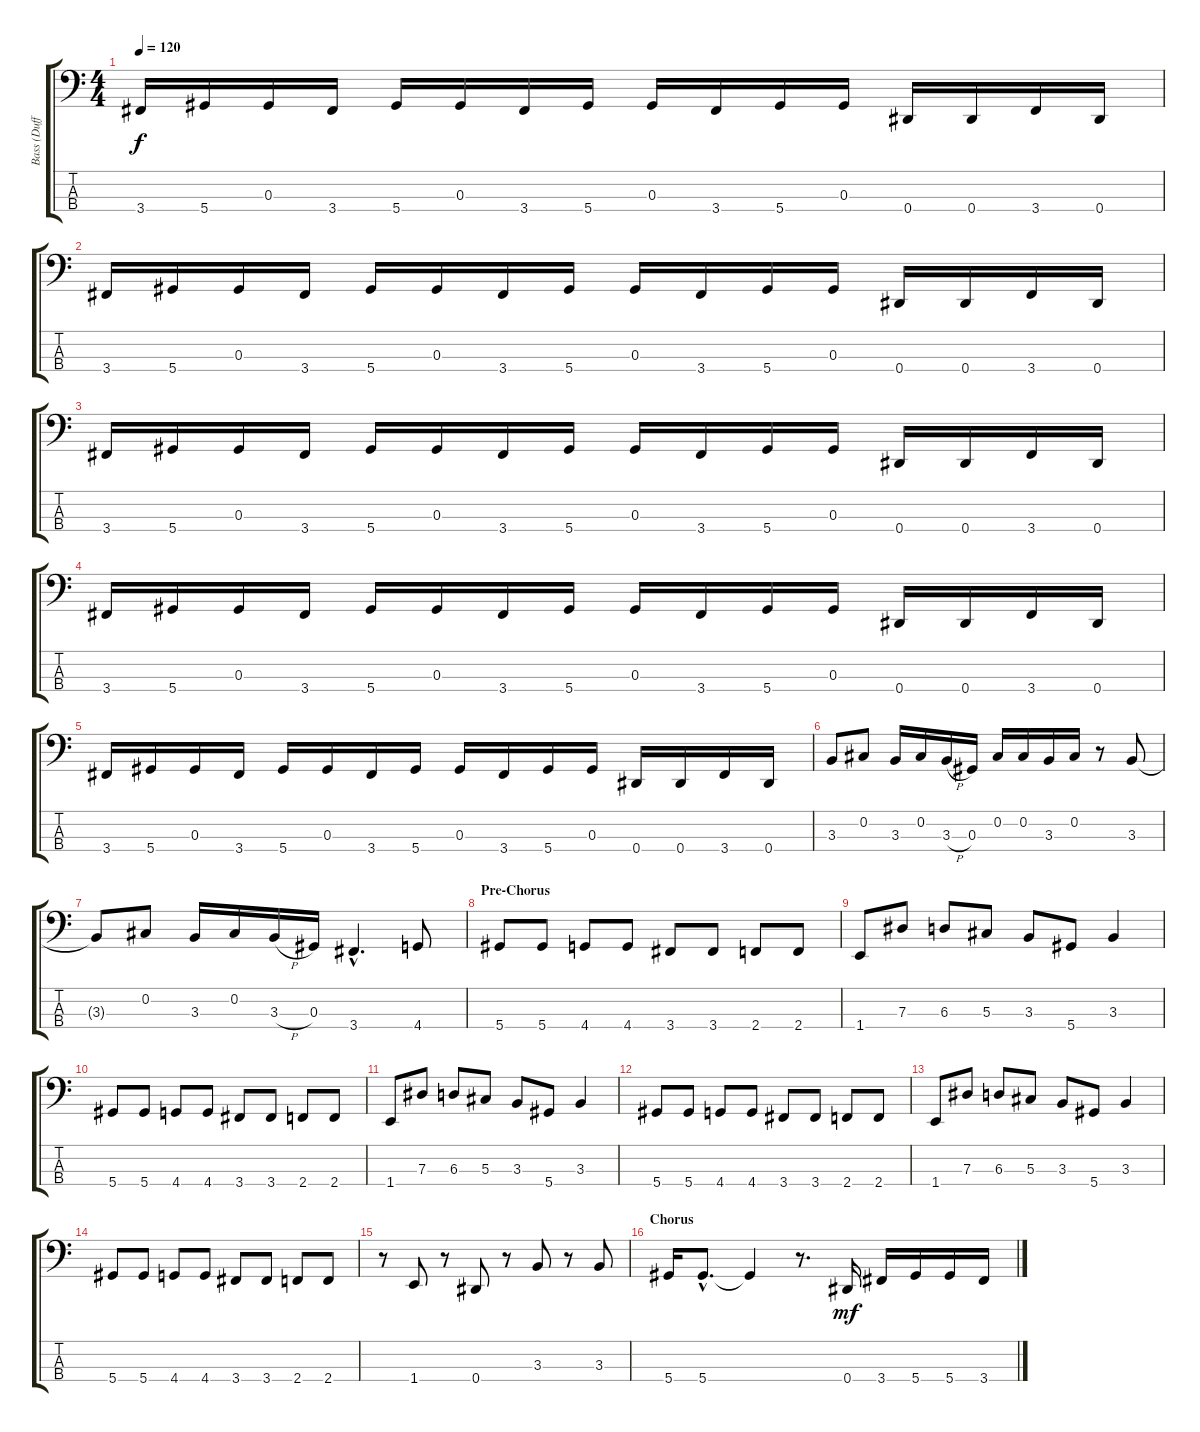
\track ("Bass (Duff)" "Bass (Duff") {instrument electricbasspick}
\staff {score tabs}
\tuning (Gb2 Db2 Ab1 Eb1) {hide}
\ts (4 4)
\tempo 120
\clef f4
\ks c
3.4.16{dy f} 5.4.16 0.3.16 3.4.16 5.4.16 0.3.16 3.4.16 5.4.16 0.3.16 3.4.16 5.4.16 0.3.16 0.4.16 0.4.16 3.4.16 0.4.16 |
3.4.16 5.4.16 0.3.16 3.4.16 5.4.16 0.3.16 3.4.16 5.4.16 0.3.16 3.4.16 5.4.16 0.3.16 0.4.16 0.4.16 3.4.16 0.4.16 |
3.4.16 5.4.16 0.3.16 3.4.16 5.4.16 0.3.16 3.4.16 5.4.16 0.3.16 3.4.16 5.4.16 0.3.16 0.4.16 0.4.16 3.4.16 0.4.16 |
3.4.16 5.4.16 0.3.16 3.4.16 5.4.16 0.3.16 3.4.16 5.4.16 0.3.16 3.4.16 5.4.16 0.3.16 0.4.16 0.4.16 3.4.16 0.4.16 |
3.4.16 5.4.16 0.3.16 3.4.16 5.4.16 0.3.16 3.4.16 5.4.16 0.3.16 3.4.16 5.4.16 0.3.16 0.4.16 0.4.16 3.4.16 0.4.16 |
3.3.8 0.2.8 3.3.16 0.2.16 3.3{h}.16 0.3.16 0.2.16 0.2.16 3.3.16 0.2.16 r.8 3.3.8 |
3.3{t}.8 0.2.8 3.3.16 0.2.16 3.3{h}.16 0.3.16 3.4{hac}.4{d} 4.4.8 |
\section ("" "Pre-Chorus")
5.4.8 5.4.8 4.4.8 4.4.8 3.4.8 3.4.8 2.4.8 2.4.8 |
1.4.8 7.3.8 6.3.8 5.3.8 3.3.8 5.4.8 3.3.4 |
5.4.8 5.4.8 4.4.8 4.4.8 3.4.8 3.4.8 2.4.8 2.4.8 |
1.4.8 7.3.8 6.3.8 5.3.8 3.3.8 5.4.8 3.3.4 |
5.4.8 5.4.8 4.4.8 4.4.8 3.4.8 3.4.8 2.4.8 2.4.8 |
1.4.8 7.3.8 6.3.8 5.3.8 3.3.8 5.4.8 3.3.4 |
5.4.8 5.4.8 4.4.8 4.4.8 3.4.8 3.4.8 2.4.8 2.4.8 |
r.8 1.4.8 r.8 0.4.8 r.8 3.3.8 r.8 3.3.8 |
\section ("" "Chorus")
5.4.16 5.4{hac}.8{d} 5.4{t}.4 r.8{d} 0.4.16{dy mf} 3.4.16 5.4.16 5.4.16 3.4.16
